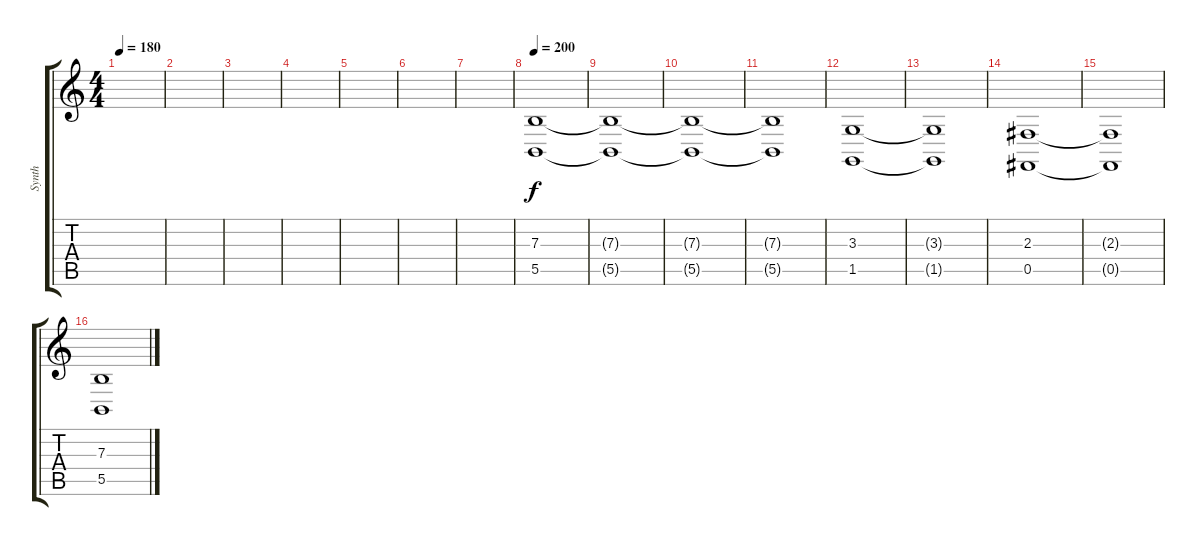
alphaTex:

\track ("Synth" "Synth") {instrument pad2warm}
\staff {score tabs}
\tuning (Db4 Ab3 E3 B2 Gb2 B1) {hide}
\ts (4 4)
\tempo 180
\clef g2
\ks c
|
|
|
|
|
|
|
\tempo 200
(7.3 5.5).1{instrument pad2warm} |
(7.3{t} 5.5{t}).1 |
(7.3{t} 5.5{t}).1 |
(7.3{t} 5.5{t}).1 |
(3.3 1.5).1 |
(3.3{t} 1.5{t}).1 |
(2.3 0.5).1 |
(2.3{t} 0.5{t}).1 |
(7.3 5.5).1
